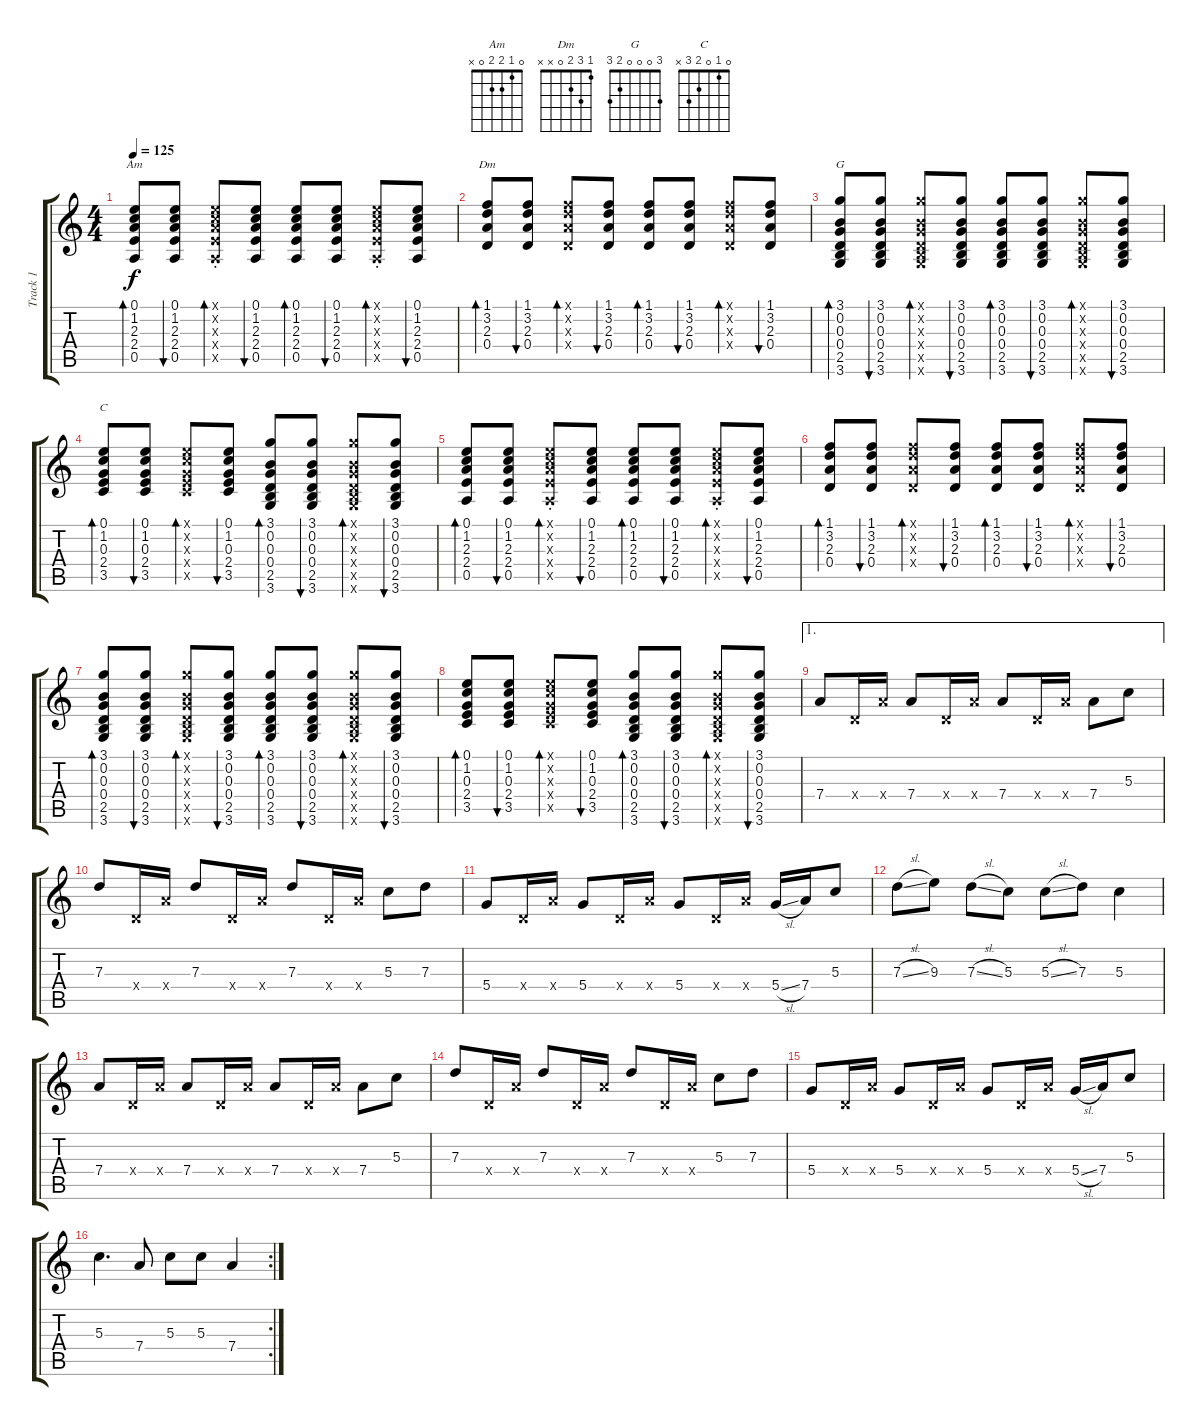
\track ("Track 1" "Track 1") {instrument electricguitarclean}
\staff {score tabs}
\tuning (E4 B3 G3 D3 A2 E2) {hide}
\chord ("Am" 0 1 2 2 0 x)
\chord ("Dm" 1 3 2 0 x x)
\chord ("G" 3 0 0 0 2 3)
\chord ("C" 0 1 0 2 3 x)
\ts (4 4)
\tempo 125
\clef g2
\ks c
(0.1 1.2 2.3 2.4 0.5).8{bd 60 ch "Am" txt "" dy f} (0.1 1.2 2.3 2.4 0.5).8{bu 60} (0.1{st x} 1.2{x} 2.3{x} 2.4{x} 0.5{x}).8{bd 60} (0.1 1.2 2.3 2.4 0.5).8{bu 60} (0.1 1.2 2.3 2.4 0.5).8{bd 60} (0.1 1.2 2.3 2.4 0.5).8{bu 60} (0.1{st x} 1.2{x} 2.3{x} 2.4{x} 0.5{x}).8{bd 60} (0.1 1.2 2.3 2.4 0.5).8{bu 60} |
(1.1 3.2 2.3 0.4).8{bd 60 ch "Dm" txt ""} (1.1 3.2 2.3 0.4).8{bu 60} (1.1{x} 3.2{x} 2.3{x} 0.4{x}).8{bd 60} (1.1 3.2 2.3 0.4).8{bu 60} (1.1 3.2 2.3 0.4).8{bd 60} (1.1 3.2 2.3 0.4).8{bu 60} (1.1{x} 3.2{x} 2.3{x} 0.4{x}).8{bd 60} (1.1 3.2 2.3 0.4).8{bu 60} |
(3.1 0.2 0.3 0.4 2.5 3.6).8{bd 60 ch "G" txt ""} (3.1 0.2 0.3 0.4 2.5 3.6).8{bu 60} (3.1{x} 0.2{x} 0.3{x} 0.4{x} 2.5{x} 3.6{x}).8{bd 60} (3.1 0.2 0.3 0.4 2.5 3.6).8{bu 60} (3.1 0.2 0.3 0.4 2.5 3.6).8{bd 60} (3.1 0.2 0.3 0.4 2.5 3.6).8{bu 60} (3.1{x} 0.2{x} 0.3{x} 0.4{x} 2.5{x} 3.6{x}).8{bd 60} (3.1 0.2 0.3 0.4 2.5 3.6).8{bu 60} |
(0.1 1.2 0.3 2.4 3.5).8{bd 60 ch "C" txt ""} (0.1 1.2 0.3 2.4 3.5).8{bu 60} (0.1{x} 1.2{x} 0.3{x} 2.4{x} 3.5{x}).8{bd 60} (0.1 1.2 0.3 2.4 3.5).8{bu 60} (3.1 0.2 0.3 0.4 2.5 3.6).8{bd 60} (3.1 0.2 0.3 0.4 2.5 3.6).8{bu 60} (3.1{x} 0.2{x} 0.3{x} 0.4{x} 2.5{x} 3.6{x}).8{bd 60} (3.1 0.2 0.3 0.4 2.5 3.6).8{bu 60} |
(0.1 1.2 2.3 2.4 0.5).8{bd 60 txt ""} (0.1 1.2 2.3 2.4 0.5).8{bu 60} (0.1{st x} 1.2{x} 2.3{x} 2.4{x} 0.5{x}).8{bd 60} (0.1 1.2 2.3 2.4 0.5).8{bu 60} (0.1 1.2 2.3 2.4 0.5).8{bd 60} (0.1 1.2 2.3 2.4 0.5).8{bu 60} (0.1{st x} 1.2{x} 2.3{x} 2.4{x} 0.5{x}).8{bd 60} (0.1 1.2 2.3 2.4 0.5).8{bu 60} |
(1.1 3.2 2.3 0.4).8{bd 60 txt ""} (1.1 3.2 2.3 0.4).8{bu 60} (1.1{x} 3.2{x} 2.3{x} 0.4{x}).8{bd 60} (1.1 3.2 2.3 0.4).8{bu 60} (1.1 3.2 2.3 0.4).8{bd 60} (1.1 3.2 2.3 0.4).8{bu 60} (1.1{x} 3.2{x} 2.3{x} 0.4{x}).8{bd 60} (1.1 3.2 2.3 0.4).8{bu 60} |
(3.1 0.2 0.3 0.4 2.5 3.6).8{bd 60 txt ""} (3.1 0.2 0.3 0.4 2.5 3.6).8{bu 60} (3.1{x} 0.2{x} 0.3{x} 0.4{x} 2.5{x} 3.6{x}).8{bd 60} (3.1 0.2 0.3 0.4 2.5 3.6).8{bu 60} (3.1 0.2 0.3 0.4 2.5 3.6).8{bd 60} (3.1 0.2 0.3 0.4 2.5 3.6).8{bu 60} (3.1{x} 0.2{x} 0.3{x} 0.4{x} 2.5{x} 3.6{x}).8{bd 60} (3.1 0.2 0.3 0.4 2.5 3.6).8{bu 60} |
(0.1 1.2 0.3 2.4 3.5).8{bd 60 txt ""} (0.1 1.2 0.3 2.4 3.5).8{bu 60} (0.1{x} 1.2{x} 0.3{x} 2.4{x} 3.5{x}).8{bd 60} (0.1 1.2 0.3 2.4 3.5).8{bu 60} (3.1 0.2 0.3 0.4 2.5 3.6).8{bd 60} (3.1 0.2 0.3 0.4 2.5 3.6).8{bu 60} (3.1{x} 0.2{x} 0.3{x} 0.4{x} 2.5{x} 3.6{x}).8{bd 60} (3.1 0.2 0.3 0.4 2.5 3.6).8{bu 60} |
\ae 1
7.4.8 0.4{x}.16 7.4{x}.16 7.4.8 0.4{x}.16 7.4{x}.16 7.4.8 0.4{x}.16 7.4{x}.16 7.4.8 5.3.8 |
7.3.8 0.4{x}.16 7.4{x}.16 7.3.8 0.4{x}.16 7.4{x}.16 7.3.8 0.4{x}.16 7.4{x}.16 5.3.8 7.3.8 |
5.4.8 0.4{x}.16 7.4{x}.16 5.4.8 0.4{x}.16 7.4{x}.16 5.4.8 0.4{x}.16 7.4{x}.16 5.4{sl}.16 7.4.16 5.3.8 |
7.3{sl}.8 9.3.8 7.3{sl}.8 5.3.8 5.3{sl}.8 7.3.8 5.3.4 |
7.4.8 0.4{x}.16 7.4{x}.16 7.4.8 0.4{x}.16 7.4{x}.16 7.4.8 0.4{x}.16 7.4{x}.16 7.4.8 5.3.8 |
7.3.8 0.4{x}.16 7.4{x}.16 7.3.8 0.4{x}.16 7.4{x}.16 7.3.8 0.4{x}.16 7.4{x}.16 5.3.8 7.3.8{txt ""} |
5.4.8 0.4{x}.16 7.4{x}.16 5.4.8 0.4{x}.16 7.4{x}.16 5.4.8 0.4{x}.16 7.4{x}.16 5.4{sl}.16 7.4.16 5.3.8 |
\rc 2
5.3.4{d} 7.4.8 5.3.8 5.3.8 7.4.4
